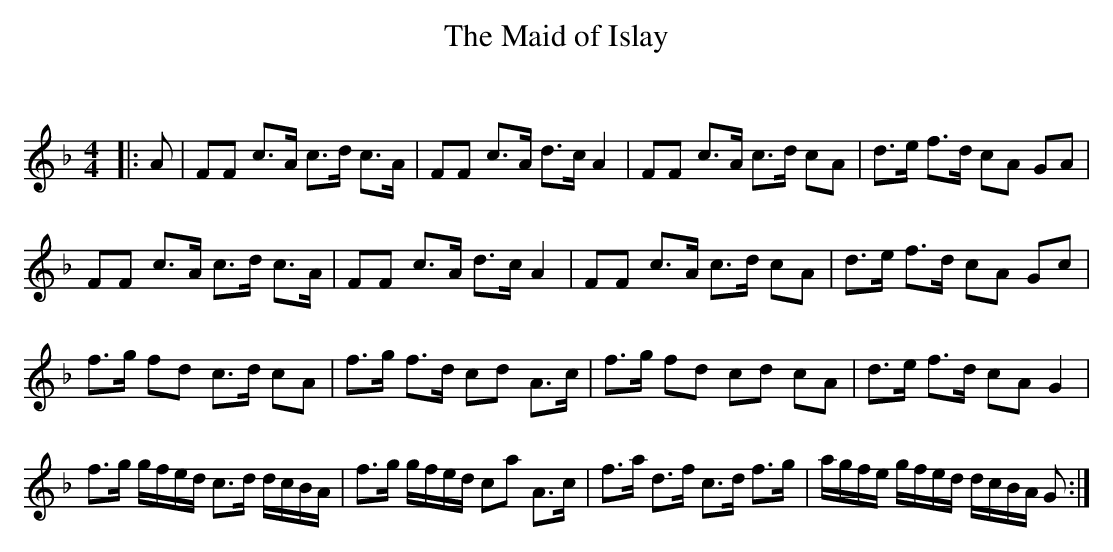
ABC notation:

X:1
T: The Maid of Islay
C:
Q: 128
K:F
M:4/4
L:1/16
|:A2|F2F2 c3A c3d c3A|F2F2 c3A d3c A4|F2F2 c3A c3d c2A2|d3e f3d c2A2 G2A2|
F2F2 c3A c3d c3A|F2F2 c3A d3c A4|F2F2 c3A c3d c2A2|d3e f3d c2A2 G2c2|
f3g f2d2 c3d c2A2|f3g f3d c2d2 A3c|f3g f2d2 c2d2 c2A2|d3e f3d c2A2 G4|
f3g gfed c3d dcBA|f3g gfed c2a2 A3c|f3a d3f c3d f3g|agfe gfed dcBA G2:|
